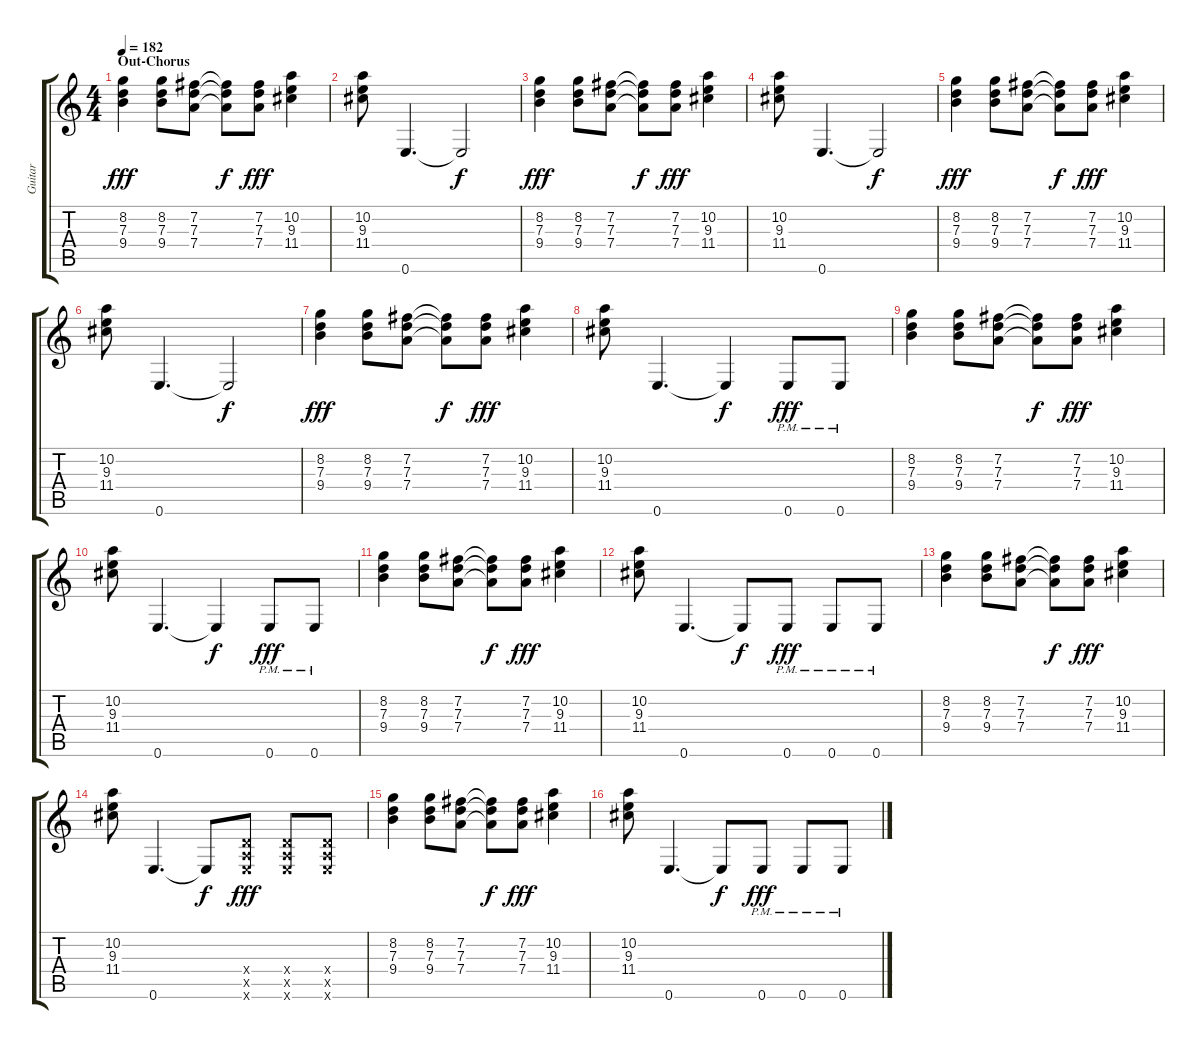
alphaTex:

\track ("Guitar" "Guitar") {instrument distortionguitar}
\staff {score tabs}
\tuning (E4 B3 G3 D3 A2 E2) {hide}
\ts (4 4)
\section ("" "Out-Chorus")
\tempo 182
\clef g2
\ks c
(8.2 7.3 9.4).4{dy fff} (8.2 7.3 9.4).8 (7.2 7.3 7.4).8 (7.2{t} 7.3{t} 7.4{t}).8{dy f} (7.2 7.3 7.4).8{dy fff} (10.2 9.3 11.4).4 |
(10.2 9.3 11.4).8 0.6.4{d} 0.6{t}.2{dy f} |
(8.2 7.3 9.4).4{dy fff} (8.2 7.3 9.4).8 (7.2 7.3 7.4).8 (7.2{t} 7.3{t} 7.4{t}).8{dy f} (7.2 7.3 7.4).8{dy fff} (10.2 9.3 11.4).4 |
(10.2 9.3 11.4).8 0.6.4{d} 0.6{t}.2{dy f} |
(8.2 7.3 9.4).4{dy fff} (8.2 7.3 9.4).8 (7.2 7.3 7.4).8 (7.2{t} 7.3{t} 7.4{t}).8{dy f} (7.2 7.3 7.4).8{dy fff} (10.2 9.3 11.4).4 |
(10.2 9.3 11.4).8 0.6.4{d} 0.6{t}.2{dy f} |
(8.2 7.3 9.4).4{dy fff} (8.2 7.3 9.4).8 (7.2 7.3 7.4).8 (7.2{t} 7.3{t} 7.4{t}).8{dy f} (7.2 7.3 7.4).8{dy fff} (10.2 9.3 11.4).4 |
(10.2 9.3 11.4).8 0.6.4{d} 0.6{t}.4{dy f} 0.6{pm}.8{dy fff} 0.6{pm}.8 |
(8.2 7.3 9.4).4 (8.2 7.3 9.4).8 (7.2 7.3 7.4).8 (7.2{t} 7.3{t} 7.4{t}).8{dy f} (7.2 7.3 7.4).8{dy fff} (10.2 9.3 11.4).4 |
(10.2 9.3 11.4).8 0.6.4{d} 0.6{t}.4{dy f} 0.6{pm}.8{dy fff} 0.6{pm}.8 |
(8.2 7.3 9.4).4{volume 7} (8.2 7.3 9.4).8 (7.2 7.3 7.4).8 (7.2{t} 7.3{t} 7.4{t}).8{dy f} (7.2 7.3 7.4).8{dy fff} (10.2 9.3 11.4).4 |
(10.2 9.3 11.4).8 0.6.4{d} 0.6{t}.8{dy f} 0.6{pm}.8{dy fff} 0.6{pm}.8 0.6{pm}.8 |
(8.2 7.3 9.4).4 (8.2 7.3 9.4).8 (7.2 7.3 7.4).8 (7.2{t} 7.3{t} 7.4{t}).8{dy f} (7.2 7.3 7.4).8{dy fff} (10.2 9.3 11.4).4 |
(10.2 9.3 11.4).8 0.6.4{d} 0.6{t}.8{dy f} (0.4{x} 0.5{x} 0.6{x}).8{dy fff} (0.4{x} 0.5{x} 0.6{x}).8 (0.4{x} 0.5{x} 0.6{x}).8 |
(8.2 7.3 9.4).4{volume 0} (8.2 7.3 9.4).8 (7.2 7.3 7.4).8 (7.2{t} 7.3{t} 7.4{t}).8{dy f} (7.2 7.3 7.4).8{dy fff} (10.2 9.3 11.4).4 |
(10.2 9.3 11.4).8 0.6.4{d} 0.6{t}.8{dy f} 0.6{pm}.8{dy fff} 0.6{pm}.8 0.6{pm}.8
